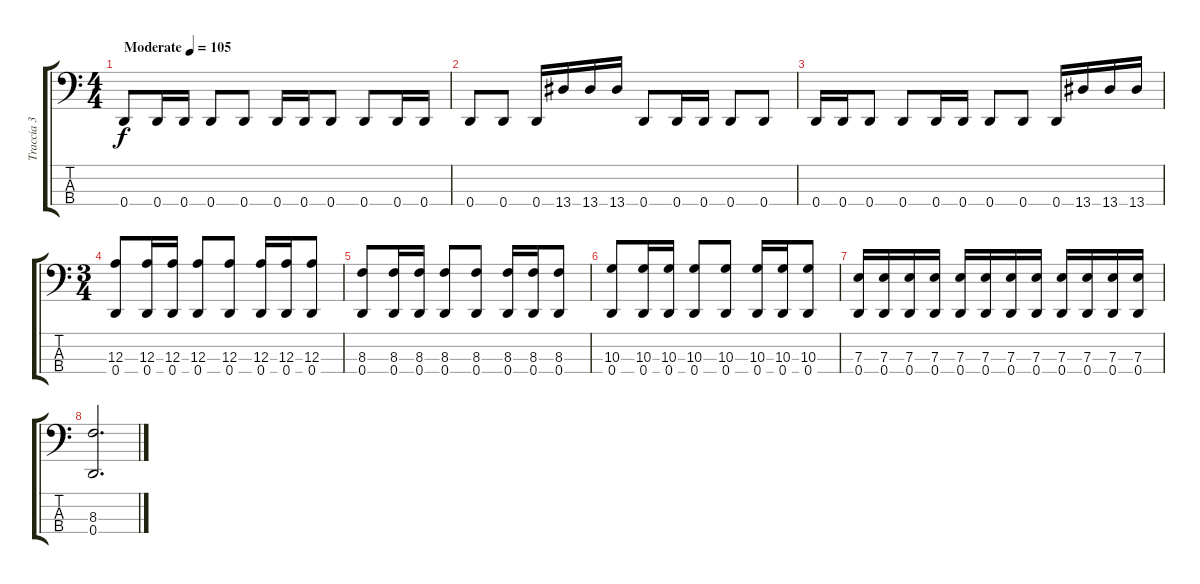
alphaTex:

\track ("Traccia 3" "Traccia 3") {instrument electricbasspick}
\staff {score tabs}
\tuning (G2 D2 A1 D1) {hide}
\ts (4 4)
\tempo (105 "Moderate")
\clef f4
\ks c
0.4.8{dy f instrument electricbasspick} 0.4.16 0.4.16 0.4.8 0.4.8 0.4.16 0.4.16 0.4.8 0.4.8 0.4.16 0.4.16 |
0.4.8 0.4.8 0.4.16 13.4.16 13.4.16 13.4.16 0.4.8 0.4.16 0.4.16 0.4.8 0.4.8 |
0.4.16 0.4.16 0.4.8 0.4.8 0.4.16 0.4.16 0.4.8 0.4.8 0.4.16 13.4.16 13.4.16 13.4.16 |
\ts (3 4)
(12.3 0.4).8 (12.3 0.4).16 (12.3 0.4).16 (12.3 0.4).8 (12.3 0.4).8 (12.3 0.4).16 (12.3 0.4).16 (12.3 0.4).8 |
(8.3 0.4).8 (8.3 0.4).16 (8.3 0.4).16 (8.3 0.4).8 (8.3 0.4).8 (8.3 0.4).16 (8.3 0.4).16 (8.3 0.4).8 |
(10.3 0.4).8 (10.3 0.4).16 (10.3 0.4).16 (10.3 0.4).8 (10.3 0.4).8 (10.3 0.4).16 (10.3 0.4).16 (10.3 0.4).8 |
(7.3 0.4).16 (7.3 0.4).16 (7.3 0.4).16 (7.3 0.4).16 (7.3 0.4).16 (7.3 0.4).16 (7.3 0.4).16 (7.3 0.4).16 (7.3 0.4).16 (7.3 0.4).16 (7.3 0.4).16 (7.3 0.4).16 |
(8.3 0.4).2{d}
